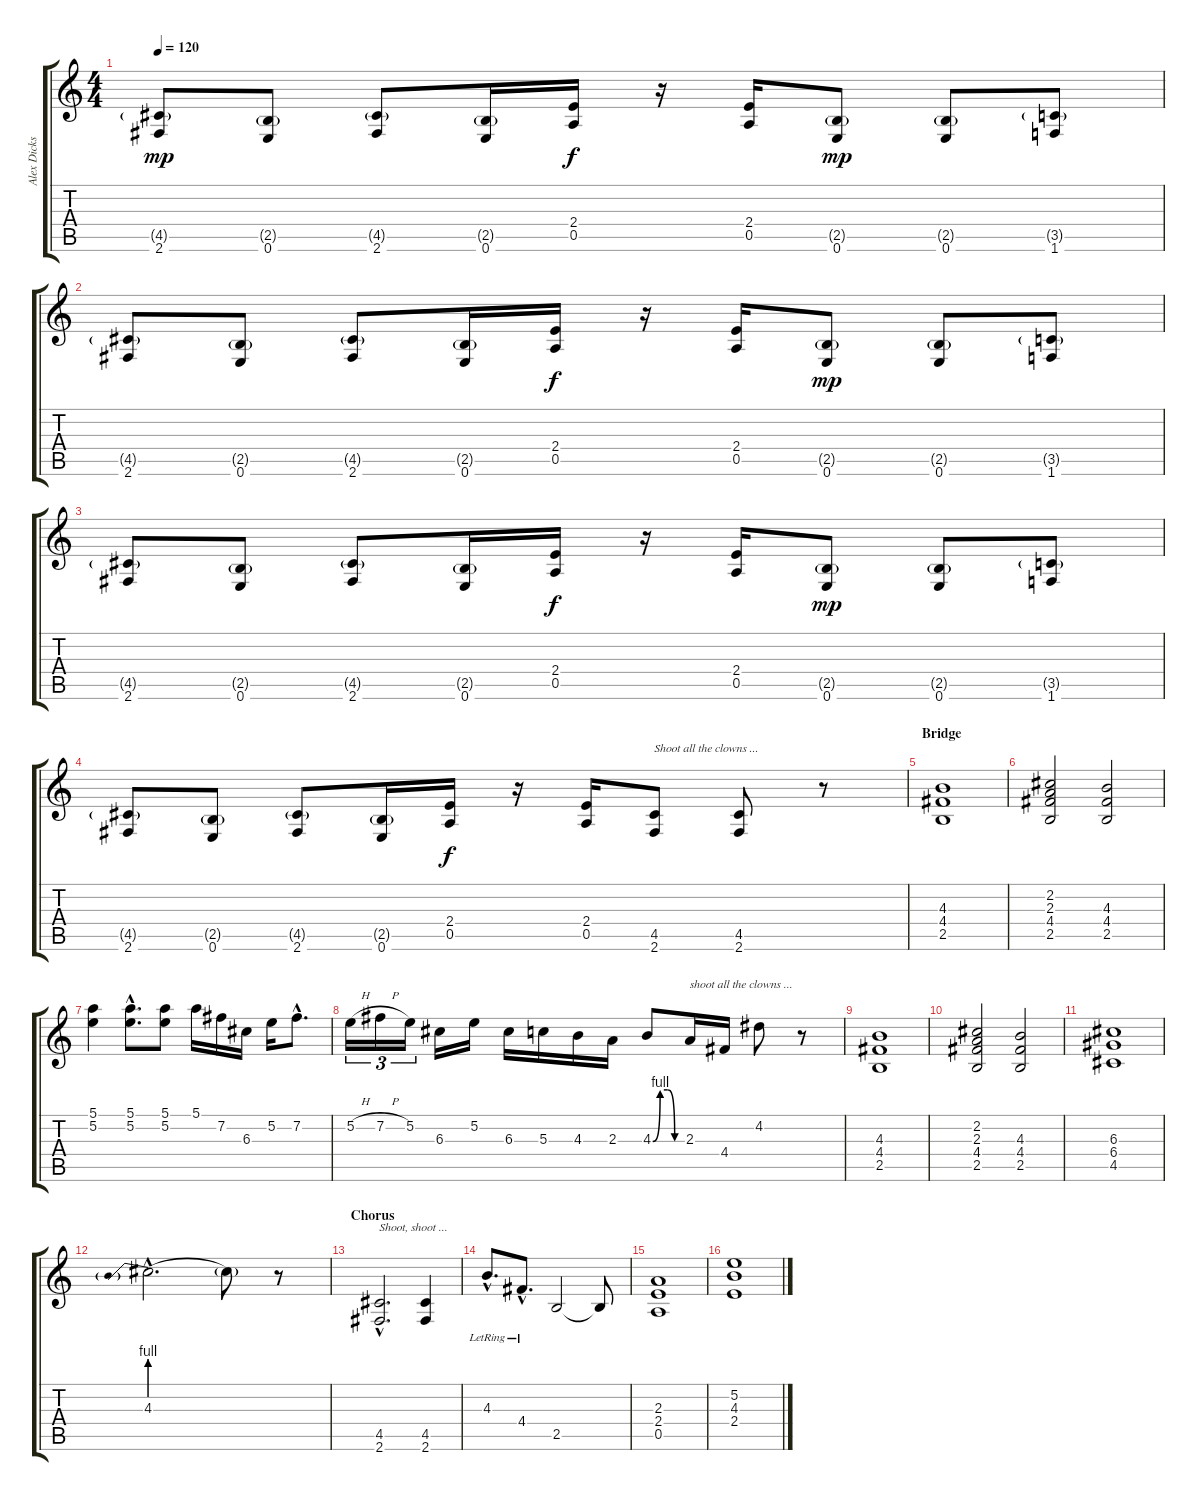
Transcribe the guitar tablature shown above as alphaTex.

\track ("Alex Dickson (Guitar)" "Alex Dicks") {instrument distortionguitar}
\staff {score tabs}
\tuning (E4 B3 G3 D3 A2 E2) {hide}
\ts (4 4)
\tempo 120
\clef g2
\ks c
(4.5{g} 2.6).8{dy mp} (2.5{g} 0.6).8 (4.5{g} 2.6).8 (2.5{g} 0.6).16 (2.4 0.5).16{dy f} r.16 (2.4 0.5).16 (2.5{g} 0.6).8{dy mp} (2.5{g} 0.6).8 (3.5{g} 1.6).8 |
(4.5{g} 2.6).8 (2.5{g} 0.6).8 (4.5{g} 2.6).8 (2.5{g} 0.6).16 (2.4 0.5).16{dy f} r.16 (2.4 0.5).16 (2.5{g} 0.6).8{dy mp} (2.5{g} 0.6).8 (3.5{g} 1.6).8 |
(4.5{g} 2.6).8 (2.5{g} 0.6).8 (4.5{g} 2.6).8 (2.5{g} 0.6).16 (2.4 0.5).16{dy f} r.16 (2.4 0.5).16 (2.5{g} 0.6).8{dy mp} (2.5{g} 0.6).8 (3.5{g} 1.6).8 |
(4.5{g} 2.6).8 (2.5{g} 0.6).8 (4.5{g} 2.6).8 (2.5{g} 0.6).16 (2.4 0.5).16{dy f} r.16 (2.4 0.5).16 (4.5 2.6).8{txt "Shoot all the clowns ..."} (4.5 2.6).8 r.8 |
\section ("" "Bridge")
(4.3 4.4 2.5).1 |
(2.2 2.3 4.4 2.5).2 (4.3 4.4 2.5).2 |
(5.1 5.2).4 (5.1{hac} 5.2{hac}).8{d} (5.1 5.2).8 5.1.16 7.2.16 6.3.16 5.2.16 7.2{hac}.8{d} |
5.2{h}.16{tu (3 2)} 7.2{h}.16{tu (3 2)} 5.2.16{tu (3 2)} 6.3.16 5.2.16 6.3.16 5.3.16 4.3.16 2.3.16 4.3{be (custom 0 0 15 4 30 4 45 0 60 0)}.8 2.3.16{txt "shoot all the clowns ..."} 4.4.16 4.2.8 r.8 |
(4.3 4.4 2.5).1 |
(2.2 2.3 4.4 2.5).2 (4.3 4.4 2.5).2 |
(6.3 6.4 4.5).1 |
4.3{be (prebend 0 4 60 4) hac}.2{d} 4.3{t}.8 r.8 |
\section ("" "Chorus")
(4.5{hac} 2.6{hac}).2{d txt "Shoot, shoot ..."} (4.5 2.6).4 |
4.3{hac lr}.8{d} 4.4{hac lr}.8{d} 2.5.2 2.5{t}.8 |
(2.3 2.4 0.5).1 |
(5.2 4.3 2.4).1
